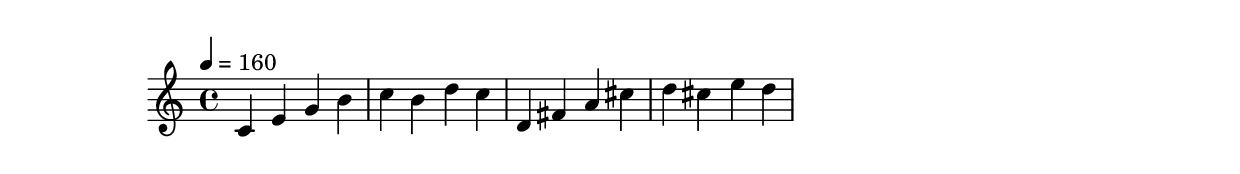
%% Do not edit this file; it is auto-generated from input/new
%% This file is in the public domain.
%% Note: this file works from version 2.12.0
\version "2.13.1"

\header {
  texidoces = "
Para cambiar el tempo en la salida MIDI sin
imprimir nada, hacemos invisible la indicación metronómica:

"

  doctitlees = "Cambiar el tempo sin indicación metronómica"

%% Translation of GIT committish :<0364058d18eb91836302a567c18289209d6e9706>
  texidocde = "
Um das Tempo für die MIDI-Ausgabe zu ändern, ohne eine Tempoangabe in den
Noten auszugeben, kann die Metronombezeichnung unsichtbar gemacht werden:

"

  doctitlede = "Das Tempo ohne Metronom-Angabe verändern"

  lsrtags = "staff-notation"
  texidoc = "To change the tempo in MIDI output without printing
anything, make the metronome mark invisible:"

  doctitle = "Changing the tempo without a metronome mark"
} % begin verbatim


\score {
  \new Staff \relative c' {
    \tempo 4 = 160
    c4 e g b
    c4 b d c
    \set Score.tempoHideNote = ##t
    \tempo 4 = 96
    d,4 fis a cis
    d4 cis e d
  }
  \layout { }
  \midi { }
}
